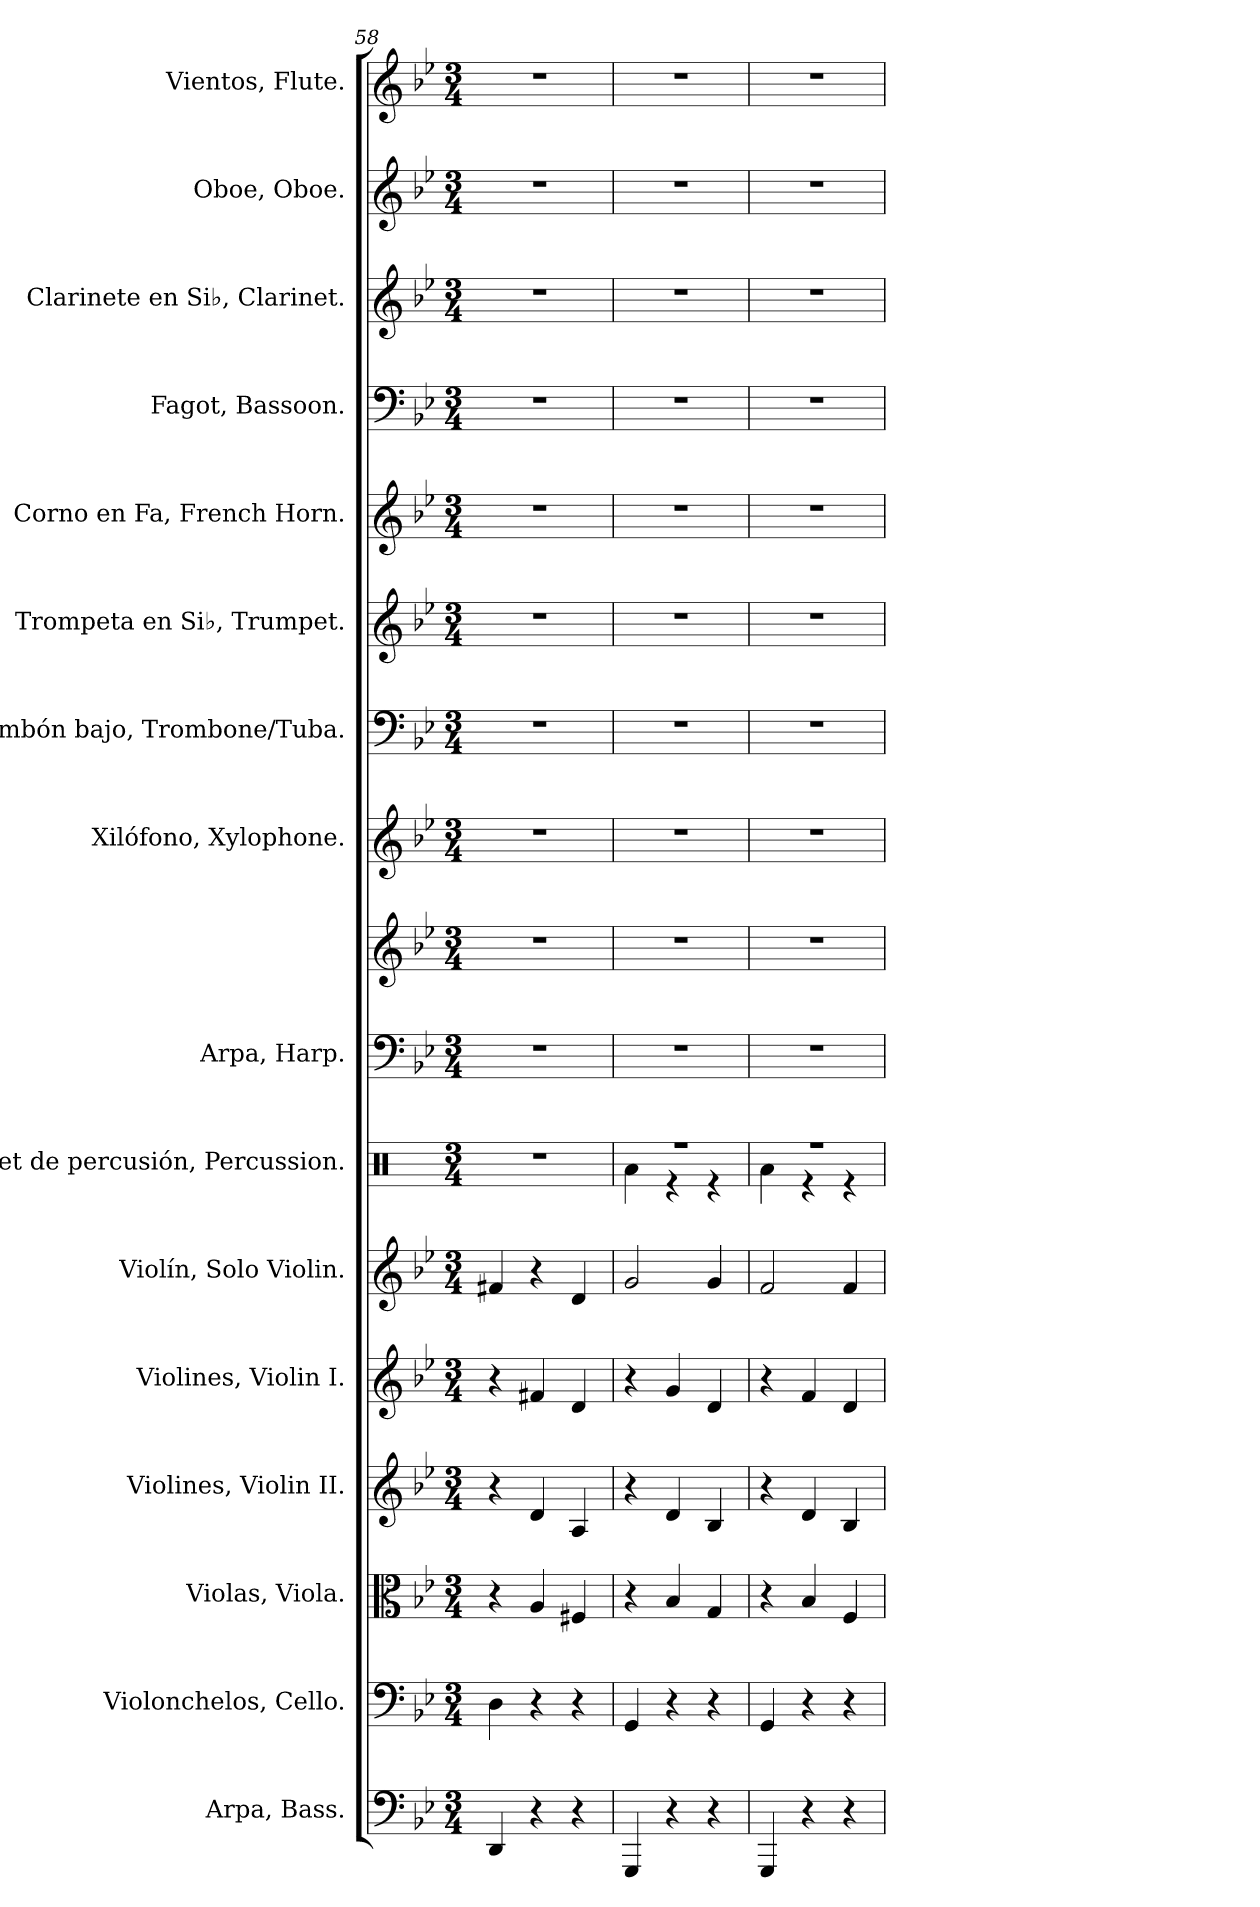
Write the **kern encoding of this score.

**kern	**kern	**kern	**kern	**kern	**kern	**kern	**kern	**kern	**kern	**kern	**kern	**kern	**kern	**kern	**kern	**kern
*part16	*part15	*part14	*part13	*part12	*part11	*part10	*part9	*part9	*part8	*part7	*part6	*part5	*part4	*part3	*part2	*part1
*staff17	*staff16	*staff15	*staff14	*staff13	*staff12	*staff11	*staff10	*staff9	*staff8	*staff7	*staff6	*staff5	*staff4	*staff3	*staff2	*staff1
*I"Arpa, Bass.	*I"Violonchelos, Cello.	*I"Violas, Viola.	*I"Violines, Violin II.	*I"Violines, Violin I.	*I"Violín, Solo Violin.	*I"Set de percusión, Percussion.	*I"Arpa, Harp.	*	*I"Xilófono, Xylophone.	*I"Trombón bajo, Trombone/Tuba.	*I"Trompeta en Si♭, Trumpet.	*I"Corno en Fa, French Horn.	*I"Fagot, Bassoon.	*I"Clarinete en Si♭, Clarinet.	*I"Oboe, Oboe.	*I"Vientos, Flute.
*I'Arp.	*I'Vcs.	*I'Vlas.	*I'Vlns.	*I'Vlns.	*I'Vln.	*	*I'Arp.	*	*I'Xil.	*I'Tbn. B.	*I'Tpt. Si♭	*I'Cor. Fa	*I'Fag.	*I'Cl. Si♭	*I'Ob.	*I'Vi.
*clefF4	*clefF4	*clefC3	*clefG2	*clefG2	*clefG2	*clefX	*clefF4	*clefG2	*clefG2	*clefF4	*clefG2	*clefG2	*clefF4	*clefG2	*clefG2	*clefG2
*	*	*	*	*	*	*	*	*	*ITrd-7c-12	*	*ITrd1c2	*ITrd4c7	*	*ITrd1c2	*	*
*k[b-e-]	*k[b-e-]	*k[b-e-]	*k[b-e-]	*k[b-e-]	*k[b-e-]	*k[]	*k[b-e-]	*k[b-e-]	*k[b-e-]	*k[b-e-]	*k[b-e-a-d-]	*k[b-e-a-]	*k[b-e-]	*k[b-e-a-d-]	*k[b-e-]	*k[b-e-]
*M3/4	*M3/4	*M3/4	*M3/4	*M3/4	*M3/4	*M3/4	*M3/4	*M3/4	*M3/4	*M3/4	*M3/4	*M3/4	*M3/4	*M3/4	*M3/4	*M3/4
=58	=58	=58	=58	=58	=58	=58	=58	=58	=58	=58	=58	=58	=58	=58	=58	=58
4DD/	4D\	4r	4r	4r	4f#X/	2.r	2.r	2.r	2.r	2.r	2.r	2.r	2.r	2.r	2.r	2.r
4r	4r	4A/	4d/	4f#X/	4r	.	.	.	.	.	.	.	.	.	.	.
4r	4r	4F#X/	4A/	4d/	4d/	.	.	.	.	.	.	.	.	.	.	.
=59	=59	=59	=59	=59	=59	=59	=59	=59	=59	=59	=59	=59	=59	=59	=59	=59
*	*	*	*	*	*	*^	*	*	*	*	*	*	*	*	*	*
4GGG/	4GG/	4r	4r	4r	2g/	2.r	4Ra\	2.r	2.r	2.r	2.r	2.r	2.r	2.r	2.r	2.r	2.r
4r	4r	4B-/	4d/	4g/	.	.	4r	.	.	.	.	.	.	.	.	.	.
4r	4r	4G/	4B-/	4d/	4g/	.	4r	.	.	.	.	.	.	.	.	.	.
!!LO:PB:g=z
=60	=60	=60	=60	=60	=60	=60	=60	=60	=60	=60	=60	=60	=60	=60	=60	=60	=60
4GGG/	4GG/	4r	4r	4r	2f/	2.r	4Ra\	2.r	2.r	2.r	2.r	2.r	2.r	2.r	2.r	2.r	2.r
4r	4r	4B-/	4d/	4f/	.	.	4r	.	.	.	.	.	.	.	.	.	.
4r	4r	4F/	4B-/	4d/	4f/	.	4r	.	.	.	.	.	.	.	.	.	.
*	*	*	*	*	*	*v	*v	*	*	*	*	*	*	*	*	*	*
=	=	=	=	=	=	=	=	=	=	=	=	=	=	=	=	=
*-	*-	*-	*-	*-	*-	*-	*-	*-	*-	*-	*-	*-	*-	*-	*-	*-
